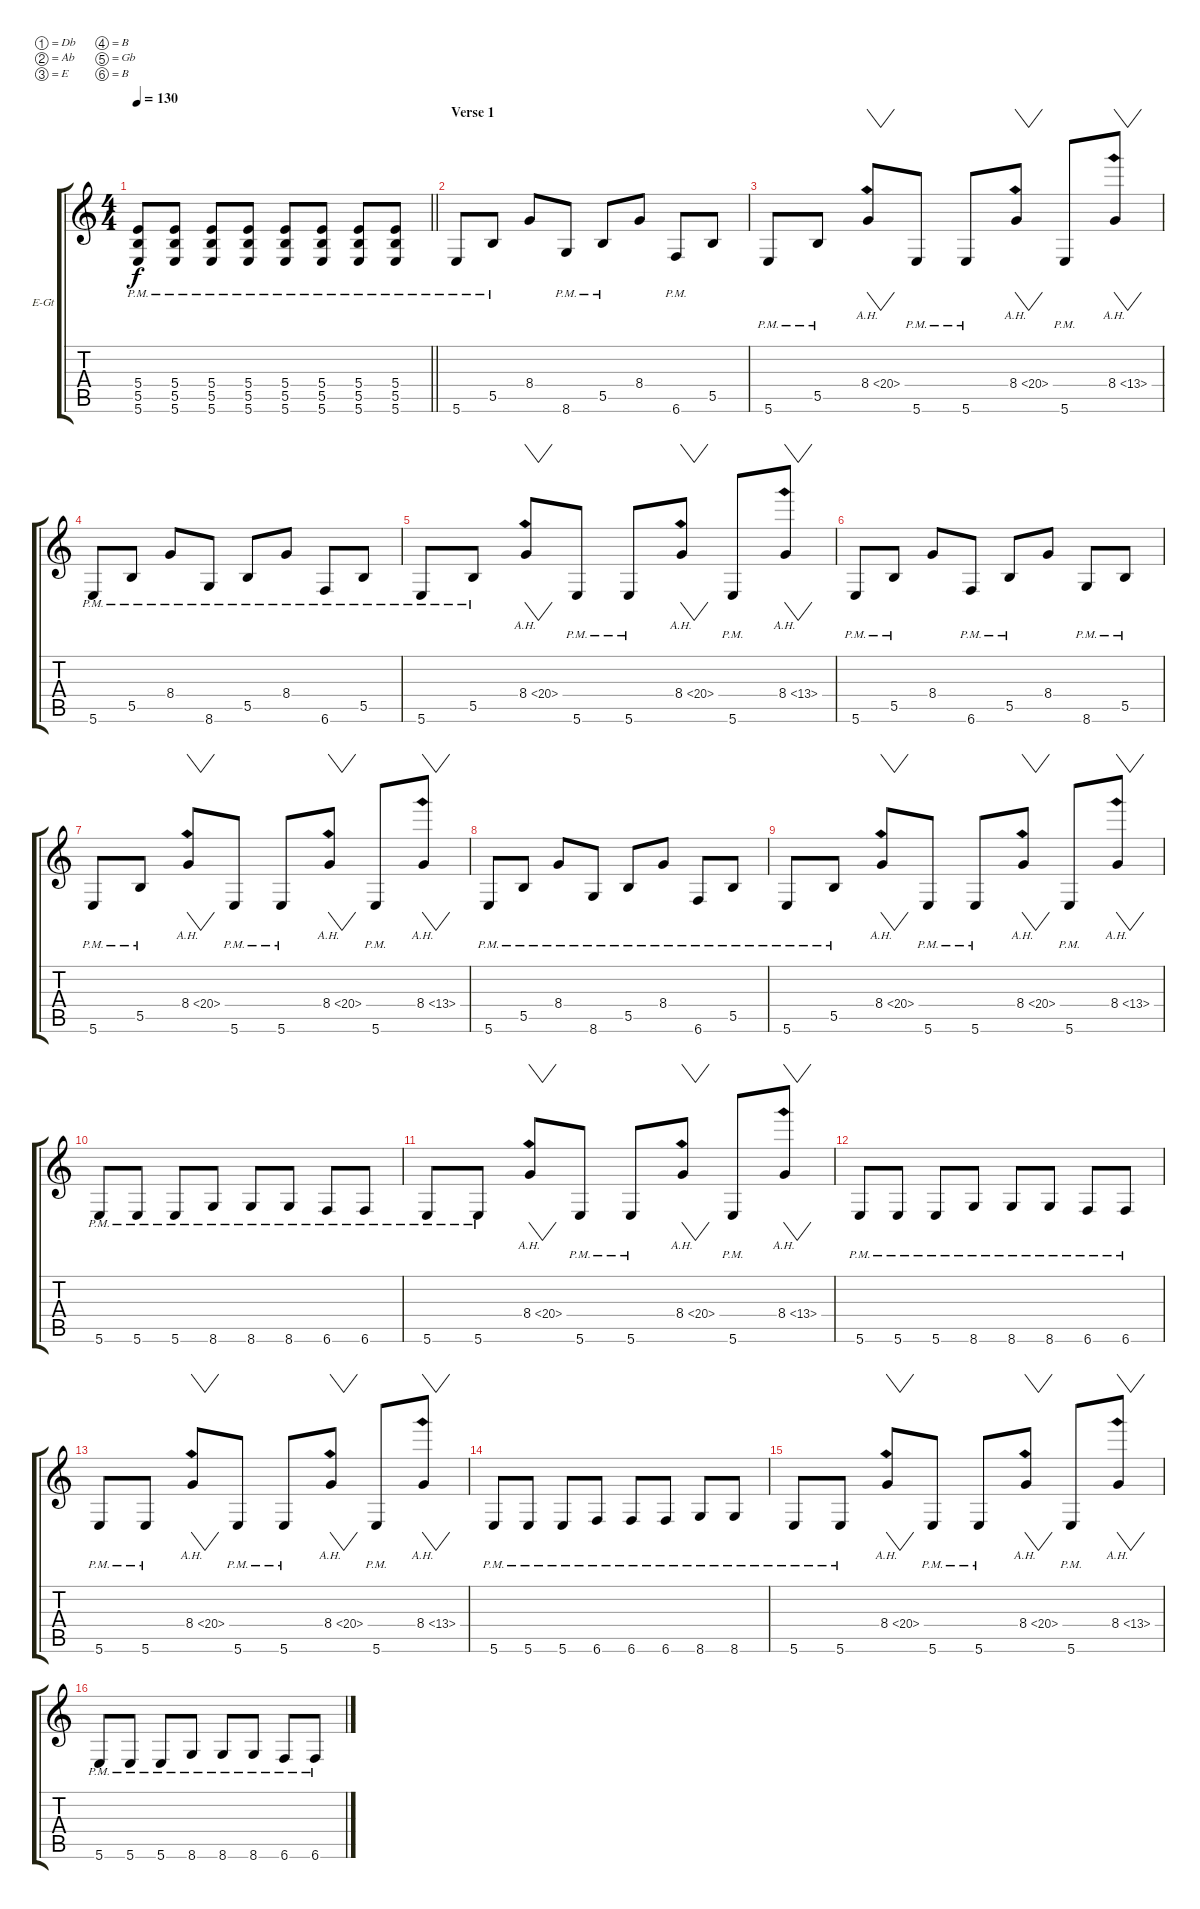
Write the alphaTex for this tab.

\bracketExtendMode groupsimilarinstruments
\firstSystemTrackNameOrientation horizontal
\otherSystemsTrackNameOrientation horizontal
\track ("Jim Root" "E-Gt") {instrument overdrivenguitar}
\staff {score tabs}
\tuning (Db4 Ab3 E3 B2 Gb2 B1)
\ts (4 4)
\tempo 130
\clef g2
\barLineRight lightlight
\ks c
(5.6{pm} 5.5{pm} 5.4{pm}).8{dy f} (5.6{pm} 5.5{pm} 5.4{pm}).8 (5.6{pm} 5.5{pm} 5.4{pm}).8 (5.6{pm} 5.5{pm} 5.4{pm}).8 (5.6{pm} 5.5{pm} 5.4{pm}).8 (5.6{pm} 5.5{pm} 5.4{pm}).8 (5.6{pm} 5.5{pm} 5.4{pm}).8 (5.6{pm} 5.5{pm} 5.4{pm}).8 |
\section ("" "Verse 1")
5.6{pm}.8 5.5{pm}.8 8.4.8 8.6{pm}.8 5.5{pm}.8 8.4.8 6.6{pm}.8 5.5.8 |
5.6{pm}.8 5.5{pm}.8 8.4{ah 12}.8{vw} 5.6{pm}.8 5.6{pm}.8 8.4{ah 12}.8{vw} 5.6{pm}.8 8.4{ah 5}.8{vw} |
5.6{pm}.8 5.5{pm}.8 8.4{pm}.8 8.6{pm}.8 5.5{pm}.8 8.4{pm}.8 6.6{pm}.8 5.5{pm}.8 |
5.6{pm}.8 5.5{pm}.8 8.4{ah 12}.8{vw} 5.6{pm}.8 5.6{pm}.8 8.4{ah 12}.8{vw} 5.6{pm}.8 8.4{ah 5}.8{vw} |
5.6{pm}.8 5.5{pm}.8 8.4.8 6.6{pm}.8 5.5{pm}.8 8.4.8 8.6{pm}.8 5.5{pm}.8 |
5.6{pm}.8 5.5{pm}.8 8.4{ah 12}.8{vw} 5.6{pm}.8 5.6{pm}.8 8.4{ah 12}.8{vw} 5.6{pm}.8 8.4{ah 5}.8{vw} |
5.6{pm}.8 5.5{pm}.8 8.4{pm}.8 8.6{pm}.8 5.5{pm}.8 8.4{pm}.8 6.6{pm}.8 5.5{pm}.8 |
5.6{pm}.8 5.5{pm}.8 8.4{ah 12}.8{vw} 5.6{pm}.8 5.6{pm}.8 8.4{ah 12}.8{vw} 5.6{pm}.8 8.4{ah 5}.8{vw} |
5.6{pm}.8 5.6{pm}.8 5.6{pm}.8 8.6{pm}.8 8.6{pm}.8 8.6{pm}.8 6.6{pm}.8 6.6{pm}.8 |
5.6{pm}.8 5.6{pm}.8 8.4{ah 12}.8{vw} 5.6{pm}.8 5.6{pm}.8 8.4{ah 12}.8{vw} 5.6{pm}.8 8.4{ah 5}.8{vw} |
5.6{pm}.8 5.6{pm}.8 5.6{pm}.8 8.6{pm}.8 8.6{pm}.8 8.6{pm}.8 6.6{pm}.8 6.6{pm}.8 |
5.6{pm}.8 5.6{pm}.8 8.4{ah 12}.8{vw} 5.6{pm}.8 5.6{pm}.8 8.4{ah 12}.8{vw} 5.6{pm}.8 8.4{ah 5}.8{vw} |
5.6{pm}.8 5.6{pm}.8 5.6{pm}.8 6.6{pm}.8 6.6{pm}.8 6.6{pm}.8 8.6{pm}.8 8.6{pm}.8 |
5.6{pm}.8 5.6{pm}.8 8.4{ah 12}.8{vw} 5.6{pm}.8 5.6{pm}.8 8.4{ah 12}.8{vw} 5.6{pm}.8 8.4{ah 5}.8{vw} |
5.6{pm}.8 5.6{pm}.8 5.6{pm}.8 8.6{pm}.8 8.6{pm}.8 8.6{pm}.8 6.6{pm}.8 6.6{pm}.8
